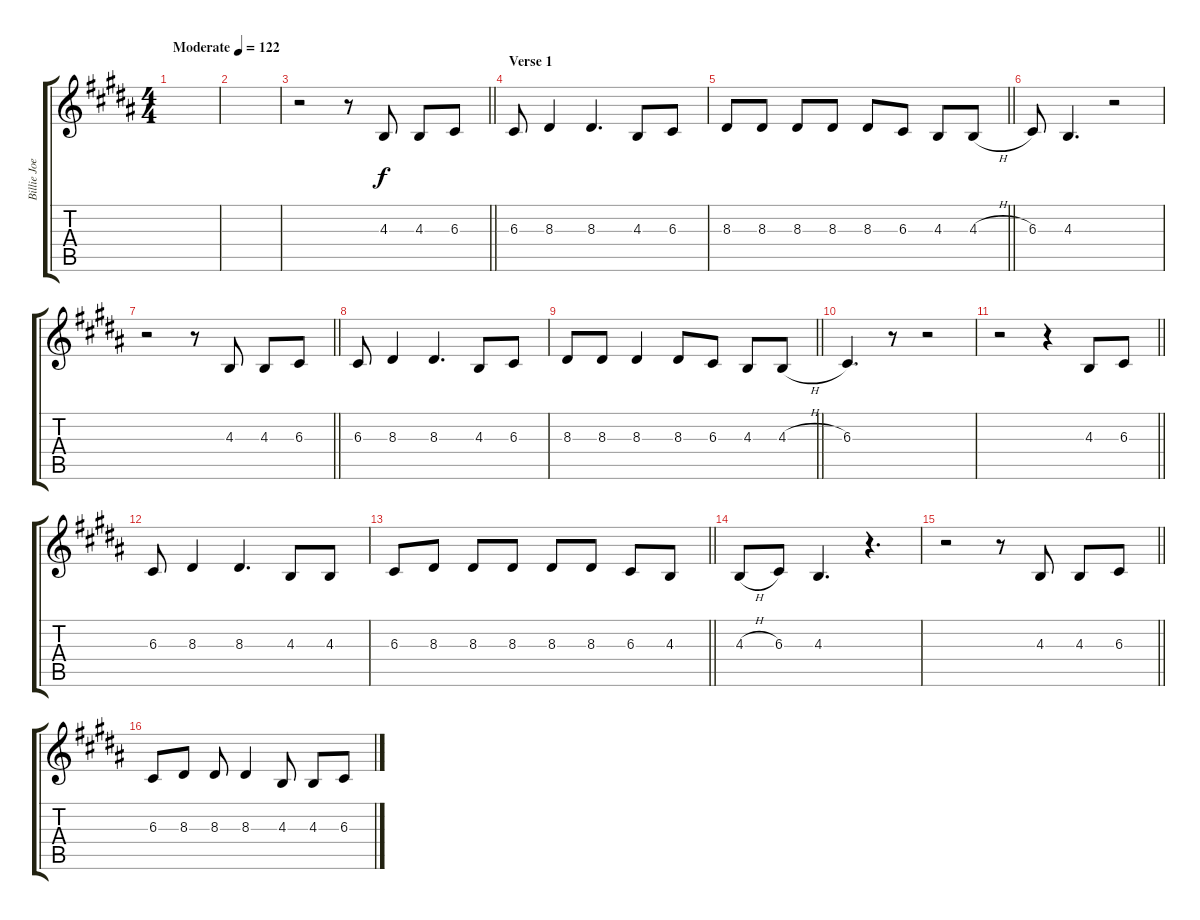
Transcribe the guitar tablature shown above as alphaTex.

\track ("Billie Joe Vocals" "Billie Joe") {instrument lead2sawtooth}
\staff {score tabs}
\tuning (E4 B3 G3 D3 A2 E2) {hide}
\ts (4 4)
\tempo (122 "Moderate")
\clef g2
\ks b
|
|
\barLineRight lightlight
r.2 r.8 4.3.8 4.3.8 6.3.8 |
\section ("" "Verse 1")
6.3.8 8.3.4 8.3.4{d} 4.3.8 6.3.8 |
\barLineRight lightlight
8.3.8 8.3.8 8.3.8 8.3.8 8.3.8 6.3.8 4.3.8 4.3{h}.8 |
6.3.8 4.3.4{d} r.2 |
\barLineRight lightlight
r.2 r.8 4.3.8 4.3.8 6.3.8 |
6.3.8 8.3.4 8.3.4{d} 4.3.8 6.3.8 |
\barLineRight lightlight
8.3.8 8.3.8 8.3.4 8.3.8 6.3.8 4.3.8 4.3{h}.8 |
6.3.4{d} r.8 r.2 |
\barLineRight lightlight
r.2 r.4 4.3.8 6.3.8 |
6.3.8 8.3.4 8.3.4{d} 4.3.8 4.3.8 |
\barLineRight lightlight
6.3.8 8.3.8 8.3.8 8.3.8 8.3.8 8.3.8 6.3.8 4.3.8 |
4.3{h}.8 6.3.8 4.3.4{d} r.4{d} |
\barLineRight lightlight
r.2 r.8 4.3.8 4.3.8 6.3.8 |
6.3.8 8.3.8 8.3.8 8.3.4 4.3.8 4.3.8 6.3.8
